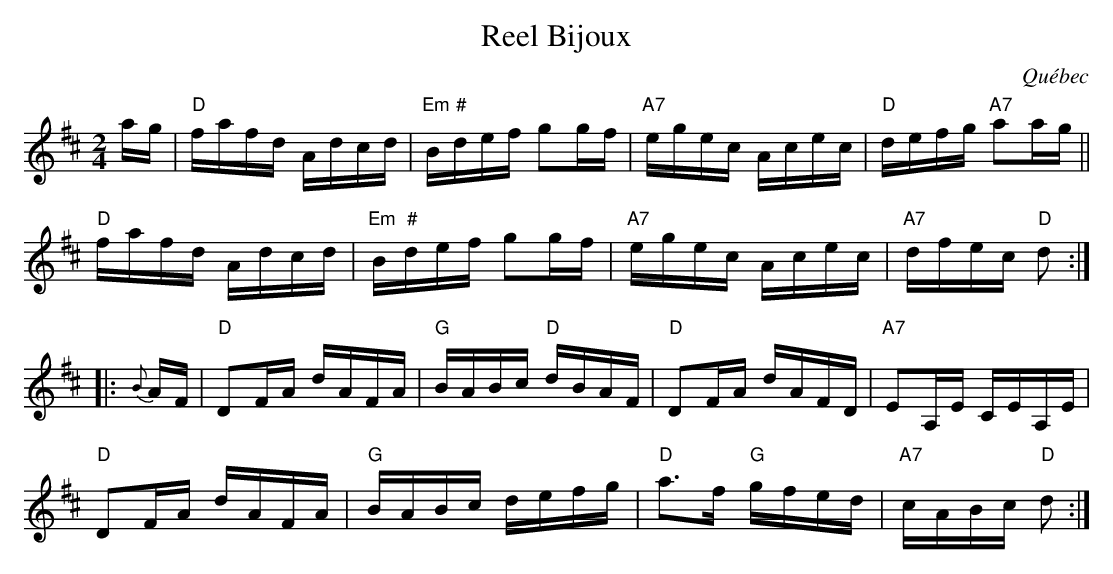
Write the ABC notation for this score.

X:1
T: Reel Bijoux
O: Qu\'ebec
M: 2/4
L: 1/16
K: D
ag |\
"D"fafd Adcd | "Em"B"#"def g2gf |"A7"egec Acec | "D"defg "A7"a2ag ||
"D"fafd Adcd |"Em"B"#"def g2gf |"A7"egec Acec | "A7"dfec "D"d2 :|
|: {B}AF |"D"D2FA dAFA | "G"BABc "D"dBAF |"D"D2FA dAFD | "A7"E2A,E CEA,E |
"D"D2FA dAFA | "G"BABc defg |"D"a3f "G"gfed | "A7"cABc "D"d2 :|
